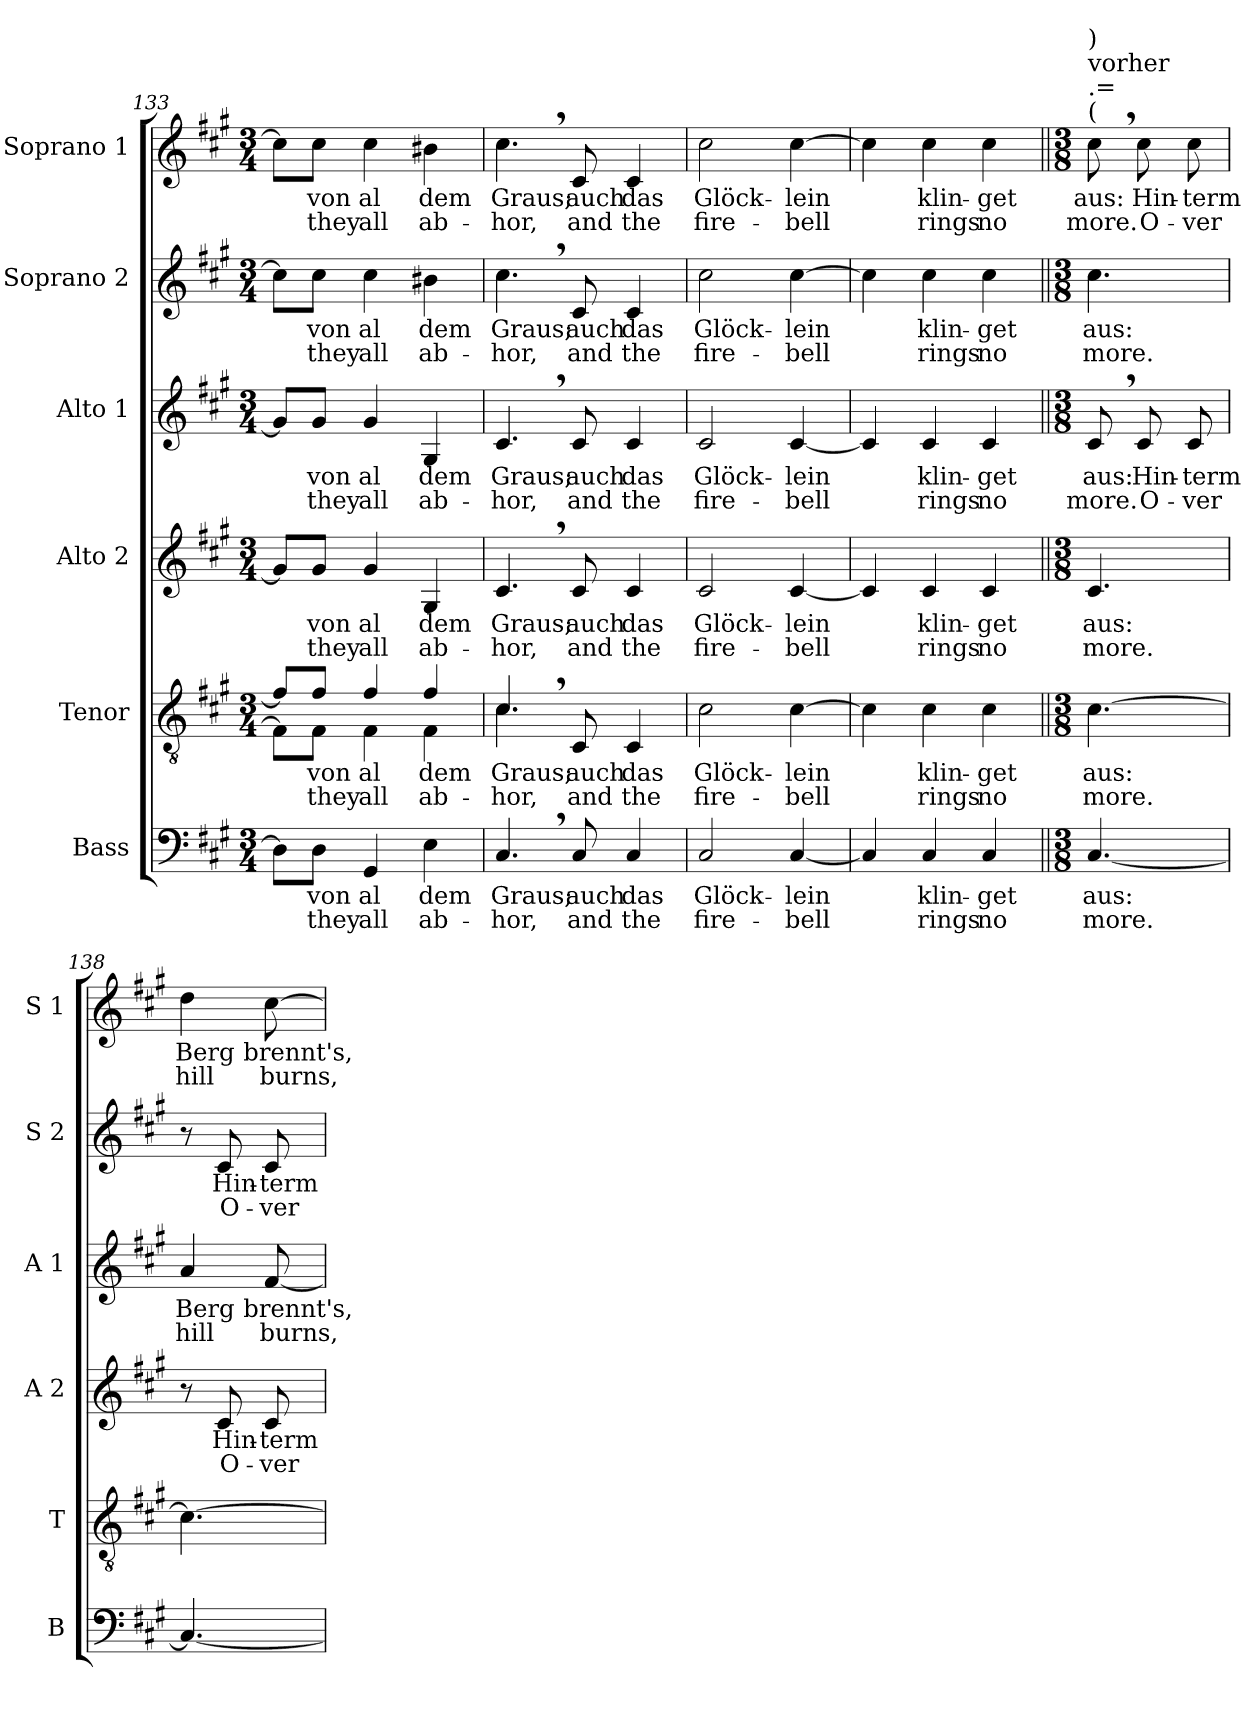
**kern	**text	**text	**kern	**text	**text	**kern	**text	**text	**kern	**text	**text	**kern	**text	**text	**kern	**text	**text
*part6	*part6	*part6	*part5	*part5	*part5	*part4	*part4	*part4	*part3	*part3	*part3	*part2	*part2	*part2	*part1	*part1	*part1
*staff6	*staff6	*staff6	*staff5	*staff5	*staff5	*staff4	*staff4	*staff4	*staff3	*staff3	*staff3	*staff2	*staff2	*staff2	*staff1	*staff1	*staff1
*I"Bass	*	*	*I"Tenor	*	*	*I"Alto 2	*	*	*I"Alto 1	*	*	*I"Soprano 2	*	*	*I"Soprano 1	*	*
*I'B	*	*	*I'T	*	*	*I'A 2	*	*	*I'A 1	*	*	*I'S 2	*	*	*I'S 1	*	*
*clefF4	*	*	*clefGv2	*	*	*clefG2	*	*	*clefG2	*	*	*clefG2	*	*	*clefG2	*	*
*k[f#c#g#]	*	*	*k[f#c#g#]	*	*	*k[f#c#g#]	*	*	*k[f#c#g#]	*	*	*k[f#c#g#]	*	*	*k[f#c#g#]	*	*
*f#:	*	*	*f#:	*	*	*f#:	*	*	*f#:	*	*	*f#:	*	*	*f#:	*	*
*M3/4	*	*	*M3/4	*	*	*M3/4	*	*	*M3/4	*	*	*M3/4	*	*	*M3/4	*	*
=133	=133	=133	=133	=133	=133	=133	=133	=133	=133	=133	=133	=133	=133	=133	=133	=133	=133
*	*	*	*^	*	*	*	*	*	*	*	*	*	*	*	*	*	*
8D\L]	.	.	8f#/L]	8F#\L]	.	.	8g#/L]	.	.	8g#/L]	.	.	8cc#\L]	.	.	8cc#\L]	.	.
!	!LO:LY:b	!LO:LY:b	!	!	!	!	!	!	!	!	!	!	!	!	!	!	!	!
!	!	!	!	!	!LO:LY:b	!LO:LY:b	!	!	!	!	!	!	!	!	!	!	!	!
!	!	!	!	!	!	!	!	!LO:LY:b	!LO:LY:b	!	!	!	!	!	!	!	!	!
!	!	!	!	!	!	!	!	!	!	!	!LO:LY:b	!LO:LY:b	!	!	!	!	!	!
!	!	!	!	!	!	!	!	!	!	!	!	!	!	!LO:LY:b	!LO:LY:b	!	!	!
!	!	!	!	!	!	!	!	!	!	!	!	!	!	!	!	!	!LO:LY:b	!LO:LY:b
8D\J	von	they	8f#/J	8F#\J	von	they	8g#/J	von	they	8g#/J	von	they	8cc#\J	von	they	8cc#\J	von	they
!	!LO:LY:b	!LO:LY:b	!	!	!	!	!	!	!	!	!	!	!	!	!	!	!	!
!	!	!	!	!	!LO:LY:b	!LO:LY:b	!	!	!	!	!	!	!	!	!	!	!	!
!	!	!	!	!	!	!	!	!LO:LY:b	!LO:LY:b	!	!	!	!	!	!	!	!	!
!	!	!	!	!	!	!	!	!	!	!	!LO:LY:b	!LO:LY:b	!	!	!	!	!	!
!	!	!	!	!	!	!	!	!	!	!	!	!	!	!LO:LY:b	!LO:LY:b	!	!	!
!	!	!	!	!	!	!	!	!	!	!	!	!	!	!	!	!	!LO:LY:b	!LO:LY:b
4GG#/	al	all	4f#/	4F#\	al	all	4g#/	al	all	4g#/	al	all	4cc#\	al	all	4cc#\	al	all
!	!LO:LY:b	!LO:LY:b	!	!	!	!	!	!	!	!	!	!	!	!	!	!	!	!
!	!	!	!	!	!LO:LY:b	!LO:LY:b	!	!	!	!	!	!	!	!	!	!	!	!
!	!	!	!	!	!	!	!	!LO:LY:b	!LO:LY:b	!	!	!	!	!	!	!	!	!
!	!	!	!	!	!	!	!	!	!	!	!LO:LY:b	!LO:LY:b	!	!	!	!	!	!
!	!	!	!	!	!	!	!	!	!	!	!	!	!	!LO:LY:b	!LO:LY:b	!	!	!
!	!	!	!	!	!	!	!	!	!	!	!	!	!	!	!	!	!LO:LY:b	!LO:LY:b
4E\	dem	ab-	4f#/	4F#\	dem	ab-	4G#/	dem	ab-	4G#/	dem	ab-	4b#X\	dem	ab-	4b#X\	dem	ab-
=134	=134	=134	=134	=134	=134	=134	=134	=134	=134	=134	=134	=134	=134	=134	=134	=134	=134	=134
!	!LO:LY:b	!LO:LY:b	!	!	!	!	!	!	!	!	!	!	!	!	!	!	!	!
!	!	!	!	!	!LO:LY:b	!LO:LY:b	!	!	!	!	!	!	!	!	!	!	!	!
!	!	!	!	!	!	!	!	!LO:LY:b	!LO:LY:b	!	!	!	!	!	!	!	!	!
!	!	!	!	!	!	!	!	!	!	!	!LO:LY:b	!LO:LY:b	!	!	!	!	!	!
!	!	!	!	!	!	!	!	!	!	!	!	!	!	!LO:LY:b	!LO:LY:b	!	!	!
!	!	!	!	!	!	!	!	!	!	!	!	!	!	!	!	!	!LO:LY:b	!LO:LY:b
4.C#,>/	Graus;	-hor,	4.c#,>/	4.c#\	Graus;	-hor,	4.c#,>/	Graus;	-hor,	4.c#,>/	Graus;	-hor,	4.cc#,>\	Graus;	-hor,	4.cc#,>\	Graus;	-hor,
!	!LO:LY:b	!LO:LY:b	!	!	!	!	!	!	!	!	!	!	!	!	!	!	!	!
!	!	!	!	!	!LO:LY:b	!LO:LY:b	!	!	!	!	!	!	!	!	!	!	!	!
!	!	!	!	!	!	!	!	!LO:LY:b	!LO:LY:b	!	!	!	!	!	!	!	!	!
!	!	!	!	!	!	!	!	!	!	!	!LO:LY:b	!LO:LY:b	!	!	!	!	!	!
!	!	!	!	!	!	!	!	!	!	!	!	!	!	!LO:LY:b	!LO:LY:b	!	!	!
!	!	!	!	!	!	!	!	!	!	!	!	!	!	!	!	!	!LO:LY:b	!LO:LY:b
8C#/	auch	and	8C#/	8ryy	auch	and	8c#/	auch	and	8c#/	auch	and	8c#/	auch	and	8c#/	auch	and
!	!LO:LY:b	!LO:LY:b	!	!	!	!	!	!	!	!	!	!	!	!	!	!	!	!
!	!	!	!	!	!LO:LY:b	!LO:LY:b	!	!	!	!	!	!	!	!	!	!	!	!
!	!	!	!	!	!	!	!	!LO:LY:b	!LO:LY:b	!	!	!	!	!	!	!	!	!
!	!	!	!	!	!	!	!	!	!	!	!LO:LY:b	!LO:LY:b	!	!	!	!	!	!
!	!	!	!	!	!	!	!	!	!	!	!	!	!	!LO:LY:b	!LO:LY:b	!	!	!
!	!	!	!	!	!	!	!	!	!	!	!	!	!	!	!	!	!LO:LY:b	!LO:LY:b
4C#/	das	the	4C#/	4ryy	das	the	4c#/	das	the	4c#/	das	the	4c#/	das	the	4c#/	das	the
*	*	*	*v	*v	*	*	*	*	*	*	*	*	*	*	*	*	*	*
=135	=135	=135	=135	=135	=135	=135	=135	=135	=135	=135	=135	=135	=135	=135	=135	=135	=135
*	*	*	*^	*	*	*	*	*	*	*	*	*	*	*	*	*	*
!	!LO:LY:b	!LO:LY:b	!	!	!	!	!	!	!	!	!	!	!	!	!	!	!	!
*	*	*	*v	*v	*	*	*	*	*	*	*	*	*	*	*	*	*	*
*	*	*	*^	*	*	*	*	*	*	*	*	*	*	*	*	*	*
!	!	!	!	!	!LO:LY:b	!LO:LY:b	!	!	!	!	!	!	!	!	!	!	!	!
*	*	*	*v	*v	*	*	*	*	*	*	*	*	*	*	*	*	*	*
*	*	*	*^	*	*	*	*	*	*	*	*	*	*	*	*	*	*
!	!	!	!	!	!	!	!	!LO:LY:b	!LO:LY:b	!	!	!	!	!	!	!	!	!
*	*	*	*v	*v	*	*	*	*	*	*	*	*	*	*	*	*	*	*
*	*	*	*^	*	*	*	*	*	*	*	*	*	*	*	*	*	*
!	!	!	!	!	!	!	!	!	!	!	!LO:LY:b	!LO:LY:b	!	!	!	!	!	!
*	*	*	*v	*v	*	*	*	*	*	*	*	*	*	*	*	*	*	*
*	*	*	*^	*	*	*	*	*	*	*	*	*	*	*	*	*	*
!	!	!	!	!	!	!	!	!	!	!	!	!	!	!LO:LY:b	!LO:LY:b	!	!	!
*	*	*	*v	*v	*	*	*	*	*	*	*	*	*	*	*	*	*	*
*	*	*	*^	*	*	*	*	*	*	*	*	*	*	*	*	*	*
!	!	!	!	!	!	!	!	!	!	!	!	!	!	!	!	!	!LO:LY:b	!LO:LY:b
*	*	*	*v	*v	*	*	*	*	*	*	*	*	*	*	*	*	*	*
2C#/	Glöck-	fire-	2c#\	Glöck-	fire-	2c#/	Glöck-	fire-	2c#/	Glöck-	fire-	2cc#\	Glöck-	fire-	2cc#\	Glöck-	fire-
!	!LO:LY:b	!LO:LY:b	!	!	!	!	!	!	!	!	!	!	!	!	!	!	!
!	!	!	!	!LO:LY:b	!LO:LY:b	!	!	!	!	!	!	!	!	!	!	!	!
!	!	!	!	!	!	!	!LO:LY:b	!LO:LY:b	!	!	!	!	!	!	!	!	!
!	!	!	!	!	!	!	!	!	!	!LO:LY:b	!LO:LY:b	!	!	!	!	!	!
!	!	!	!	!	!	!	!	!	!	!	!	!	!LO:LY:b	!LO:LY:b	!	!	!
!	!	!	!	!	!	!	!	!	!	!	!	!	!	!	!	!LO:LY:b	!LO:LY:b
[4C#/	-lein	-bell	[4c#\	-lein	-bell	[4c#/	-lein	-bell	[4c#/	-lein	-bell	[4cc#\	-lein	-bell	[4cc#\	-lein	-bell
=136	=136	=136	=136	=136	=136	=136	=136	=136	=136	=136	=136	=136	=136	=136	=136	=136	=136
4C#/]	.	.	4c#\]	.	.	4c#/]	.	.	4c#/]	.	.	4cc#\]	.	.	4cc#\]	.	.
!	!LO:LY:b	!LO:LY:b	!	!	!	!	!	!	!	!	!	!	!	!	!	!	!
!	!	!	!	!LO:LY:b	!LO:LY:b	!	!	!	!	!	!	!	!	!	!	!	!
!	!	!	!	!	!	!	!LO:LY:b	!LO:LY:b	!	!	!	!	!	!	!	!	!
!	!	!	!	!	!	!	!	!	!	!LO:LY:b	!LO:LY:b	!	!	!	!	!	!
!	!	!	!	!	!	!	!	!	!	!	!	!	!LO:LY:b	!LO:LY:b	!	!	!
!	!	!	!	!	!	!	!	!	!	!	!	!	!	!	!	!LO:LY:b	!LO:LY:b
4C#/	klin-	rings	4c#\	klin-	rings	4c#/	klin-	rings	4c#/	klin-	rings	4cc#\	klin-	rings	4cc#\	klin-	rings
!	!LO:LY:b	!LO:LY:b	!	!	!	!	!	!	!	!	!	!	!	!	!	!	!
!	!	!	!	!LO:LY:b	!LO:LY:b	!	!	!	!	!	!	!	!	!	!	!	!
!	!	!	!	!	!	!	!LO:LY:b	!LO:LY:b	!	!	!	!	!	!	!	!	!
!	!	!	!	!	!	!	!	!	!	!LO:LY:b	!LO:LY:b	!	!	!	!	!	!
!	!	!	!	!	!	!	!	!	!	!	!	!	!LO:LY:b	!LO:LY:b	!	!	!
!	!	!	!	!	!	!	!	!	!	!	!	!	!	!	!	!LO:LY:b	!LO:LY:b
4C#/	-get	no	4c#\	-get	no	4c#/	-get	no	4c#/	-get	no	4cc#\	-get	no	4cc#\	-get	no
=137||	=137||	=137||	=137||	=137||	=137||	=137||	=137||	=137||	=137||	=137||	=137||	=137||	=137||	=137||	=137||	=137||	=137||
*M3/8	*	*	*M3/8	*	*	*M3/8	*	*	*M3/8	*	*	*M3/8	*	*	*M3/8	*	*
!	!LO:LY:b	!LO:LY:b	!	!	!	!	!	!	!	!	!	!	!	!	!	!	!
!	!	!	!	!LO:LY:b	!LO:LY:b	!	!	!	!	!	!	!	!	!	!	!	!
!	!	!	!	!	!	!	!LO:LY:b	!LO:LY:b	!	!	!	!	!	!	!	!	!
!	!	!	!	!	!	!	!	!	!	!LO:LY:b	!LO:LY:b	!	!	!	!	!	!
!	!	!	!	!	!	!	!	!	!	!	!	!	!LO:LY:b	!LO:LY:b	!	!	!
!	!	!	!	!	!	!	!	!	!	!	!	!	!	!	!LO:TX:a:t=(	!	!
!	!	!	!	!	!	!	!	!	!	!	!	!	!	!	!LO:TX:a:t=.=	!	!
!	!	!	!	!	!	!	!	!	!	!	!	!	!	!	!LO:TX:a:t=vorher	!	!
!	!	!	!	!	!	!	!	!	!	!	!	!	!	!	!LO:TX:a:t=)	!	!
!	!	!	!	!	!	!	!	!	!	!	!	!	!	!	!	!LO:LY:b	!LO:LY:b
[4.C#/	aus:	more.	[4.c#\	aus:	more.	4.c#/	aus:	more.	8c#,>/	aus:	more.	4.cc#\	aus:	more.	8cc#,>\	aus:	more.
!	!	!	!	!	!	!	!	!	!	!LO:LY:b	!LO:LY:b	!	!	!	!	!	!
!	!	!	!	!	!	!	!	!	!	!	!	!	!	!	!	!LO:LY:b	!LO:LY:b
.	.	.	.	.	.	.	.	.	8c#/	Hin-	O-	.	.	.	8cc#\	Hin-	O-
!	!	!	!	!	!	!	!	!	!	!LO:LY:b	!LO:LY:b	!	!	!	!	!	!
!	!	!	!	!	!	!	!	!	!	!	!	!	!	!	!	!LO:LY:b	!LO:LY:b
.	.	.	.	.	.	.	.	.	8c#/	-term	-ver	.	.	.	8cc#\	-term	-ver
!!LO:LB:g=z
=138	=138	=138	=138	=138	=138	=138	=138	=138	=138	=138	=138	=138	=138	=138	=138	=138	=138
!	!	!	!	!	!	!	!	!	!	!LO:LY:b	!LO:LY:b	!	!	!	!	!	!
!	!	!	!	!	!	!	!	!	!	!	!	!	!	!	!	!LO:LY:b	!LO:LY:b
4.C#/_	.	.	4.c#\_	.	.	8r	.	.	4a/	Berg	hill	8r	.	.	4dd\	Berg	hill
!	!	!	!	!	!	!	!LO:LY:b	!LO:LY:b	!	!	!	!	!	!	!	!	!
!	!	!	!	!	!	!	!	!	!	!	!	!	!LO:LY:b	!LO:LY:b	!	!	!
.	.	.	.	.	.	8c#/	Hin-	O-	.	.	.	8c#/	Hin-	O-	.	.	.
!	!	!	!	!	!	!	!LO:LY:b	!LO:LY:b	!	!	!	!	!	!	!	!	!
!	!	!	!	!	!	!	!	!	!	!LO:LY:b	!LO:LY:b	!	!	!	!	!	!
!	!	!	!	!	!	!	!	!	!	!	!	!	!LO:LY:b	!LO:LY:b	!	!	!
!	!	!	!	!	!	!	!	!	!	!	!	!	!	!	!	!LO:LY:b	!LO:LY:b
.	.	.	.	.	.	8c#/	-term	-ver	[8f#/	brennt's,	burns,	8c#/	-term	-ver	[8cc#\	brennt's,	burns,
=	=	=	=	=	=	=	=	=	=	=	=	=	=	=	=	=	=
*-	*-	*-	*-	*-	*-	*-	*-	*-	*-	*-	*-	*-	*-	*-	*-	*-	*-
